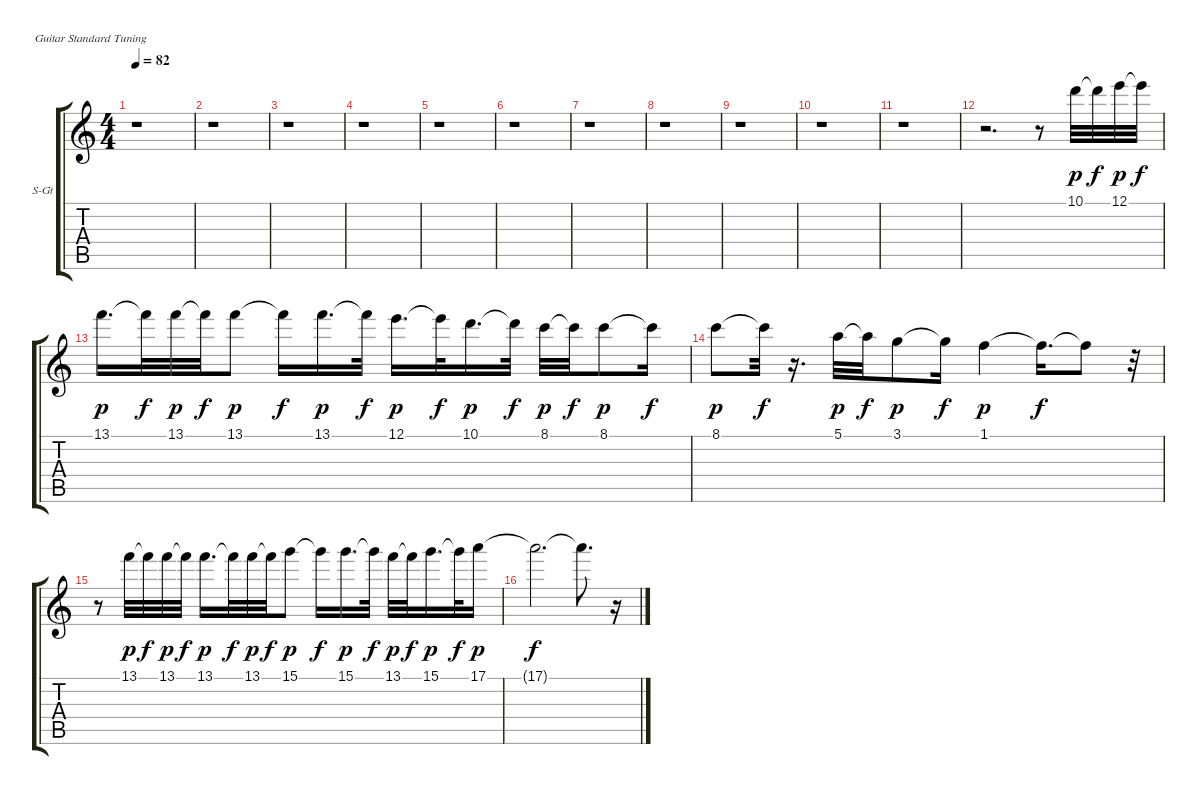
\bracketExtendMode groupsimilarinstruments
\firstSystemTrackNameOrientation horizontal
\otherSystemsTrackNameOrientation horizontal
\track ("主旋律2" "S-Gt") {instrument electricgrandpiano}
\staff {score tabs}
\tuning (E4 B3 G3 D3 A2 E2)
\displaytranspose 12
\ts (4 4)
\tempo 82
\clef g2
\ks c
r.1{dy f} |
r.1 |
r.1 |
r.1 |
r.1 |
r.1 |
r.1 |
r.1 |
r.1 |
r.1 |
r.1 |
r.2{d} r.8 10.1.32{dy p} 10.1{t}.32{dy f} 12.1.32{dy p} 12.1{t}.32{dy f} |
13.1.16{d dy p} 13.1{t}.32{dy f} 13.1.32{dy p} 13.1{t}.32{dy f} 13.1.8{dy p} 13.1{t}.16{dy f} 13.1.16{d dy p} 13.1{t}.32{dy f} 12.1.16{d dy p} 12.1{t}.32{dy f} 10.1.16{d dy p} 10.1{t}.32{dy f} 8.1.32{dy p} 8.1{t}.32{dy f} 8.1.8{dy p} 8.1{t}.16{dy f} |
8.1.8{dy p} 8.1{t}.32{dy f} r.16{d} 5.1.32{dy p} 5.1{t}.32{dy f} 3.1.8{dy p} 3.1{t}.16{dy f} 1.1.4{dy p} 1.1{t}.16{d dy f} 1.1{t}.8 r.32 |
r.8 13.1.32{dy p} 13.1{t}.32{dy f} 13.1.32{dy p} 13.1{t}.32{dy f} 13.1.16{d dy p} 13.1{t}.32{dy f} 13.1.32{dy p} 13.1{t}.32{dy f} 15.1.8{dy p} 15.1{t}.16{dy f} 15.1.16{d dy p} 15.1{t}.32{dy f} 13.1.32{dy p} 13.1{t}.32{dy f} 15.1.16{d dy p} 15.1{t}.32{dy f} 17.1.16{dy p} |
17.1{t}.2{d dy f} 17.1{t}.8{d} r.16
